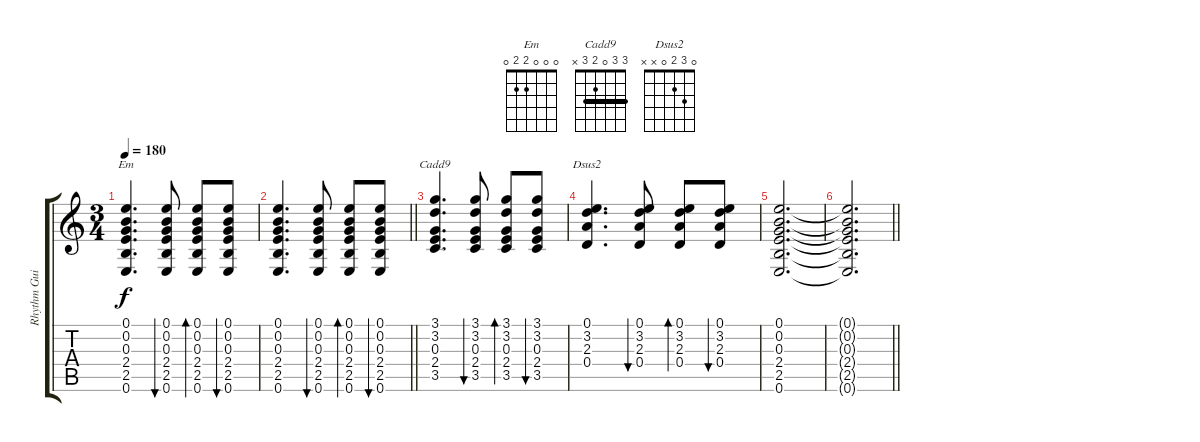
\track ("Rhythm Guitar" "Rhythm Gui") {instrument acousticguitarsteel}
\staff {score tabs}
\tuning (E4 B3 G3 D3 A2 E2) {hide}
\chord ("Em" 0 0 0 2 2 0)
\chord ("Cadd9" 3 3 0 2 3 x) {barre 3}
\chord ("Dsus2" 0 3 2 0 x x)
\ts (3 4)
\tempo 180
\clef g2
\ks c
(0.1 0.2 0.3 2.4 2.5 0.6).4{d ch "Em" dy f} (0.1 0.2 0.3 2.4 2.5 0.6).8{bu 60} (0.1 0.2 0.3 2.4 2.5 0.6).8{bd 60} (0.1 0.2 0.3 2.4 2.5 0.6).8{bu 60} |
\barLineRight lightlight
(0.1 0.2 0.3 2.4 2.5 0.6).4{d} (0.1 0.2 0.3 2.4 2.5 0.6).8{bu 60} (0.1 0.2 0.3 2.4 2.5 0.6).8{bd 60} (0.1 0.2 0.3 2.4 2.5 0.6).8{bu 60} |
(3.1 3.2 0.3 2.4 3.5).4{d ch "Cadd9"} (3.1 3.2 0.3 2.4 3.5).8{bu 60} (3.1 3.2 0.3 2.4 3.5).8{bd 60} (3.1 3.2 0.3 2.4 3.5).8{bu 60} |
(0.1 3.2 2.3 0.4).4{d ch "Dsus2"} (0.1 3.2 2.3 0.4).8{bu 60} (0.1 3.2 2.3 0.4).8{bd 60} (0.1 3.2 2.3 0.4).8{bu 60} |
(0.1 0.2 0.3 2.4 2.5 0.6).2{d} |
\barLineRight lightlight
(0.1{t} 0.2{t} 0.3{t} 2.4{t} 2.5{t} 0.6{t}).2{d}
